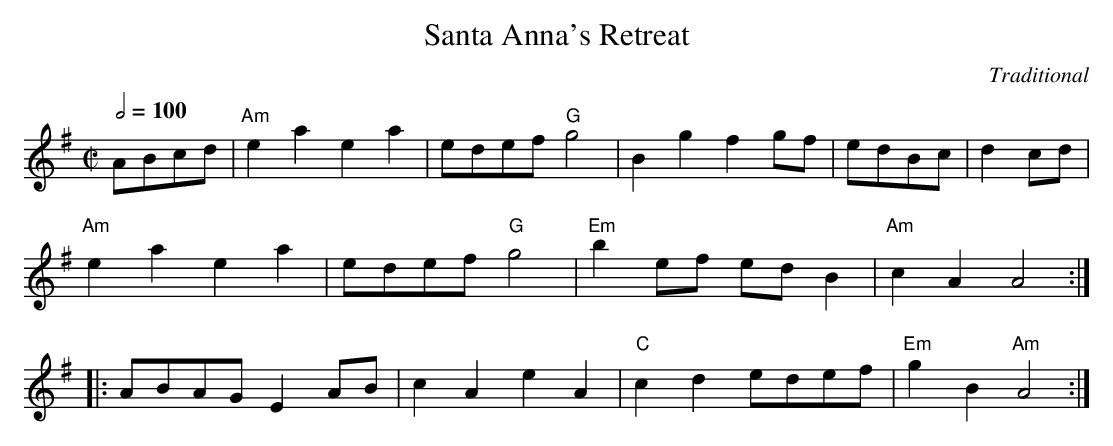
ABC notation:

X:1
T:Santa Anna's Retreat
M:C|
L:1/8
Q:1/2=100 %tempo%
C:Traditional
K:Ador
ABcd | "Am" e2a2 e2a2 | edef "G" g4 | B2g2 f2gf | edBc | d2cd |
"Am" e2a2 e2a2 | edef "G" g4 |"Em" b2ef edB2 | "Am" c2A2 A4 :|:
ABAG E2AB | c2A2 e2A2 |"C" c2d2 edef |"Em" g2B2 "Am" A4 :|
